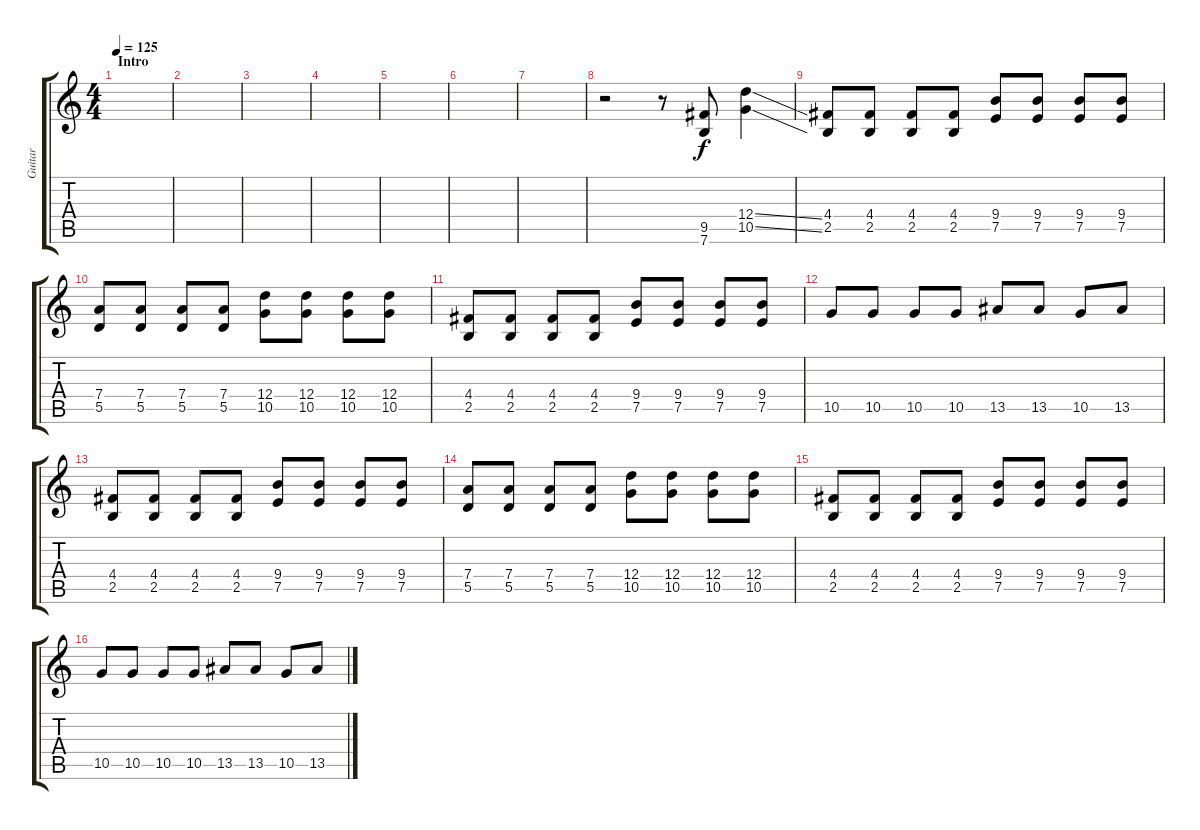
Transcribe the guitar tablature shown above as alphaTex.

\track ("Guitar " "Guitar ") {instrument overdrivenguitar}
\staff {score tabs}
\tuning (E4 B3 G3 D3 A2 E2) {hide}
\ts (4 4)
\section ("" "Intro")
\tempo 125
\clef g2
\ks c
|
|
|
|
|
|
|
r.2 r.8 (9.5 7.6).8 (12.4{ss} 10.5{ss}).4 |
(4.4 2.5).8 (4.4 2.5).8 (4.4 2.5).8 (4.4 2.5).8 (9.4 7.5).8 (9.4 7.5).8 (9.4 7.5).8 (9.4 7.5).8 |
(7.4 5.5).8 (7.4 5.5).8 (7.4 5.5).8 (7.4 5.5).8 (12.4 10.5).8 (12.4 10.5).8 (12.4 10.5).8 (12.4 10.5).8 |
(4.4 2.5).8 (4.4 2.5).8 (4.4 2.5).8 (4.4 2.5).8 (9.4 7.5).8 (9.4 7.5).8 (9.4 7.5).8 (9.4 7.5).8 |
10.5.8 10.5.8 10.5.8 10.5.8 13.5.8 13.5.8 10.5.8 13.5.8 |
(4.4 2.5).8 (4.4 2.5).8 (4.4 2.5).8 (4.4 2.5).8 (9.4 7.5).8 (9.4 7.5).8 (9.4 7.5).8 (9.4 7.5).8 |
(7.4 5.5).8 (7.4 5.5).8 (7.4 5.5).8 (7.4 5.5).8 (12.4 10.5).8 (12.4 10.5).8 (12.4 10.5).8 (12.4 10.5).8 |
(4.4 2.5).8 (4.4 2.5).8 (4.4 2.5).8 (4.4 2.5).8 (9.4 7.5).8 (9.4 7.5).8 (9.4 7.5).8 (9.4 7.5).8 |
10.5.8 10.5.8 10.5.8 10.5.8 13.5.8 13.5.8 10.5.8 13.5.8
